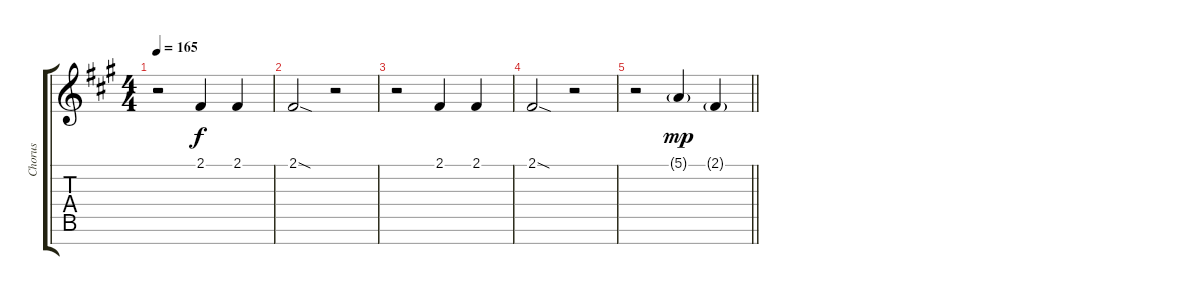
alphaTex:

\track ("Chorus" "Chorus") {instrument harmonica}
\staff {score tabs}
\tuning (E4 B3 G3 D3 A2 E2 B1) {hide}
\ts (4 4)
\tempo 165
\clef g2
\ks a
r.2{dy f} 2.1.4 2.1.4 |
2.1{sod}.2 r.2 |
r.2 2.1.4 2.1.4 |
2.1{sod}.2 r.2 |
\barLineRight lightlight
r.2 5.1{g}.4{dy mp} 2.1{g}.4
